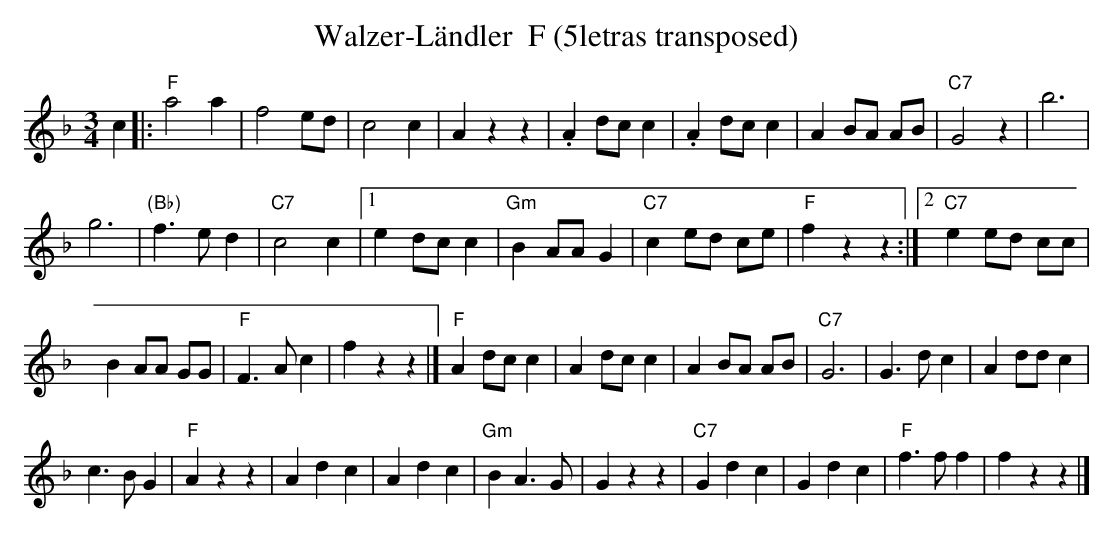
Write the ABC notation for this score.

X:1
T:Walzer-L\"andler  F (5letras transposed)
M:3/4
L:1/4
K:F transpose=3 %%MIDI gchordon
c|: "F"a2a | f2e/2d/2 | c2c | Azz | .Ad/2c/2c | .Ad/2c/2c | \
A B/2A/2 A/2B/2 | "C7"G2z | b3 |
g3 | "(Bb)"f>ed | "C7"c2c |1 [L:1/8] \
e2dc c2 | "Gm"B2AAG2 | "C7"c2ed ce | "F"f2z2z2 :|2 "C7"e2ed cc |
B2AA GG | "F"F3Ac2 | f2z2z2 |] [L:1/4] \
"F"Ad/2c/2c | Ad/2c/2c | AB/2A/2 A/2B/2 | "C7"G3 | G>dc | \
A d/2d/2c |
c>BG | "F"Azz | Adc | Adc | \
"Gm"BA>G | Gzz | "C7"Gdc | Gdc | "F"f>f f | fzz |]
